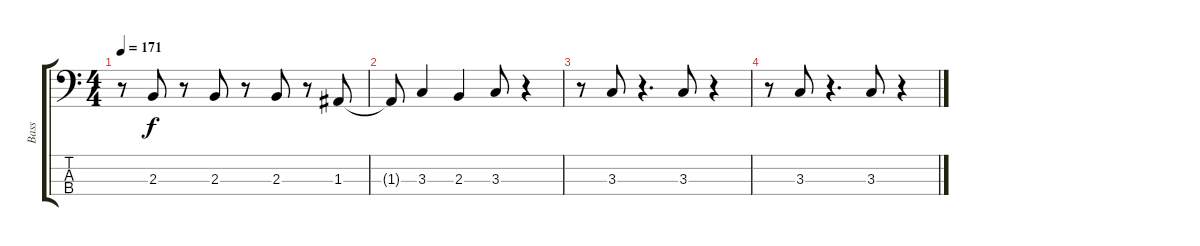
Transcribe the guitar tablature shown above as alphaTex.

\track ("Bass" "Bass") {instrument electricbassfinger}
\staff {score tabs}
\tuning (G2 D2 A1 E1) {hide}
\ts (4 4)
\tempo 171
\clef f4
\ks c
r.8{dy f} 2.3.8 r.8 2.3.8 r.8 2.3.8 r.8 1.3.8 |
1.3{t}.8 3.3.4 2.3.4 3.3.8 r.4 |
r.8 3.3.8 r.4{d} 3.3.8 r.4 |
r.8 3.3.8 r.4{d} 3.3.8 r.4
